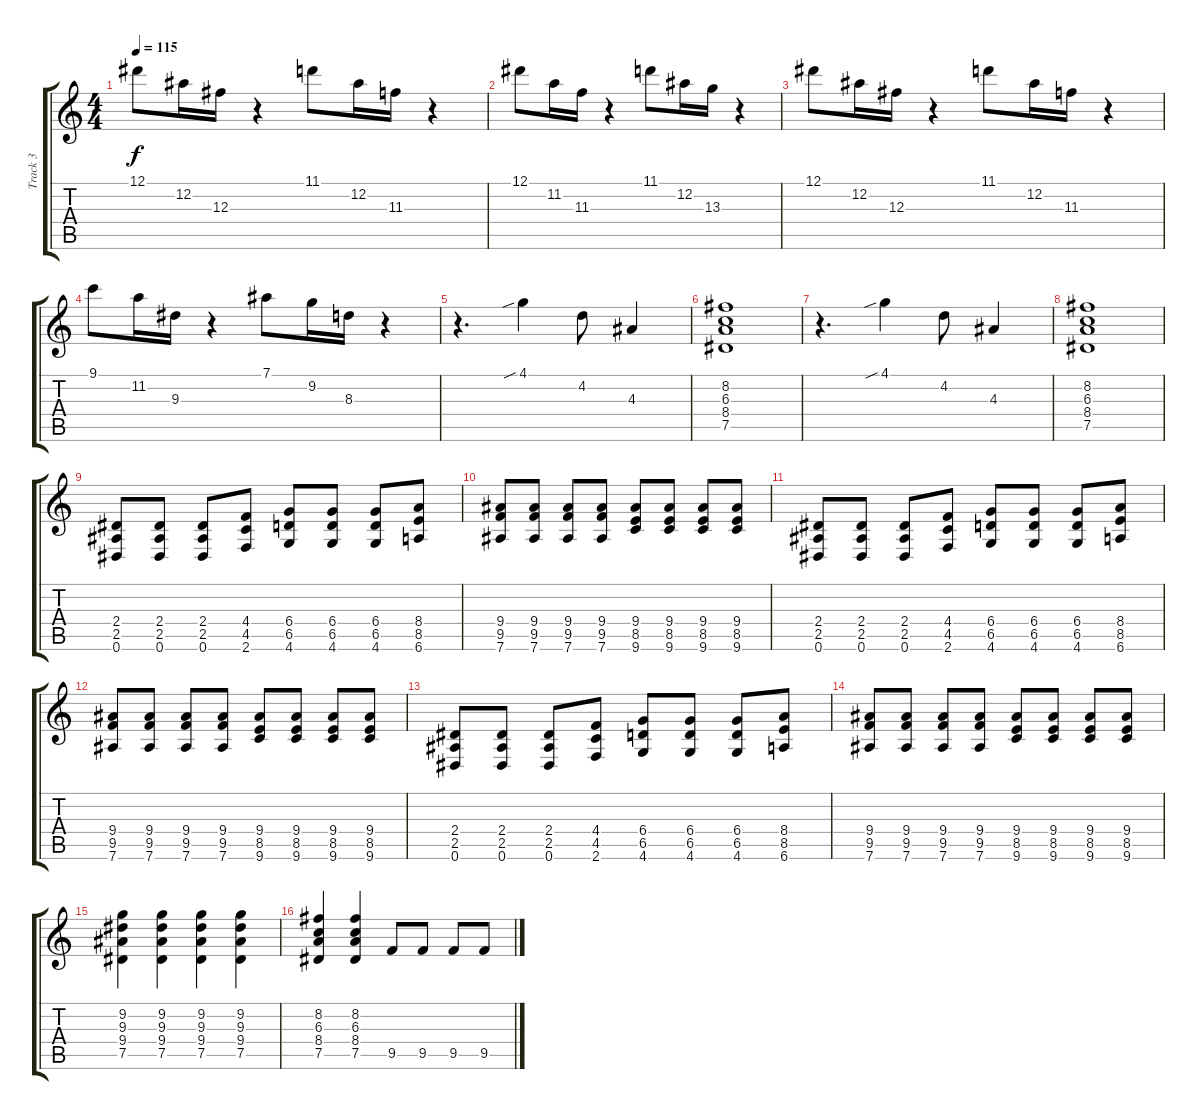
\track ("Track 3" "Track 3") {instrument overdrivenguitar}
\staff {score tabs}
\tuning (Eb4 Bb3 Gb3 Db3 Ab2 Eb2) {hide}
\ts (4 4)
\tempo 115
\clef g2
\ks c
12.1.8{dy f} 12.2.16 12.3.16 r.4 11.1.8 12.2.16 11.3.16 r.4 |
12.1.8 11.2.16 11.3.16 r.4 11.1.8 12.2.16 13.3.16 r.4 |
12.1.8 12.2.16 12.3.16 r.4 11.1.8 12.2.16 11.3.16 r.4 |
9.1.8 11.2.16 9.3.16 r.4 7.1.8 9.2.16 8.3.16 r.4 |
r.4{d volume 10} 4.1{sib}.4 4.2.8 4.3.4 |
(8.2 6.3 8.4 7.5).1 |
r.4{d volume 10} 4.1{sib}.4 4.2.8 4.3.4 |
(8.2 6.3 8.4 7.5).1 |
(2.4 2.5 0.6).8 (2.4 2.5 0.6).8 (2.4 2.5 0.6).8 (4.4 4.5 2.6).8 (6.4 6.5 4.6).8 (6.4 6.5 4.6).8 (6.4 6.5 4.6).8 (8.4 8.5 6.6).8 |
(9.4 9.5 7.6).8 (9.4 9.5 7.6).8 (9.4 9.5 7.6).8 (9.4 9.5 7.6).8 (9.4 8.5 9.6).8 (9.4 8.5 9.6).8 (9.4 8.5 9.6).8 (9.4 8.5 9.6).8 |
(2.4 2.5 0.6).8 (2.4 2.5 0.6).8 (2.4 2.5 0.6).8 (4.4 4.5 2.6).8 (6.4 6.5 4.6).8 (6.4 6.5 4.6).8 (6.4 6.5 4.6).8 (8.4 8.5 6.6).8 |
(9.4 9.5 7.6).8 (9.4 9.5 7.6).8 (9.4 9.5 7.6).8 (9.4 9.5 7.6).8 (9.4 8.5 9.6).8 (9.4 8.5 9.6).8 (9.4 8.5 9.6).8 (9.4 8.5 9.6).8 |
(2.4 2.5 0.6).8 (2.4 2.5 0.6).8 (2.4 2.5 0.6).8 (4.4 4.5 2.6).8 (6.4 6.5 4.6).8 (6.4 6.5 4.6).8 (6.4 6.5 4.6).8 (8.4 8.5 6.6).8 |
(9.4 9.5 7.6).8 (9.4 9.5 7.6).8 (9.4 9.5 7.6).8 (9.4 9.5 7.6).8 (9.4 8.5 9.6).8 (9.4 8.5 9.6).8 (9.4 8.5 9.6).8 (9.4 8.5 9.6).8 |
(9.2 9.3 9.4 7.5).4 (9.2 9.3 9.4 7.5).4 (9.2 9.3 9.4 7.5).4 (9.2 9.3 9.4 7.5).4 |
(8.2 6.3 8.4 7.5).4 (8.2 6.3 8.4 7.5).4 9.5.8{volume 14} 9.5.8 9.5.8 9.5.8
